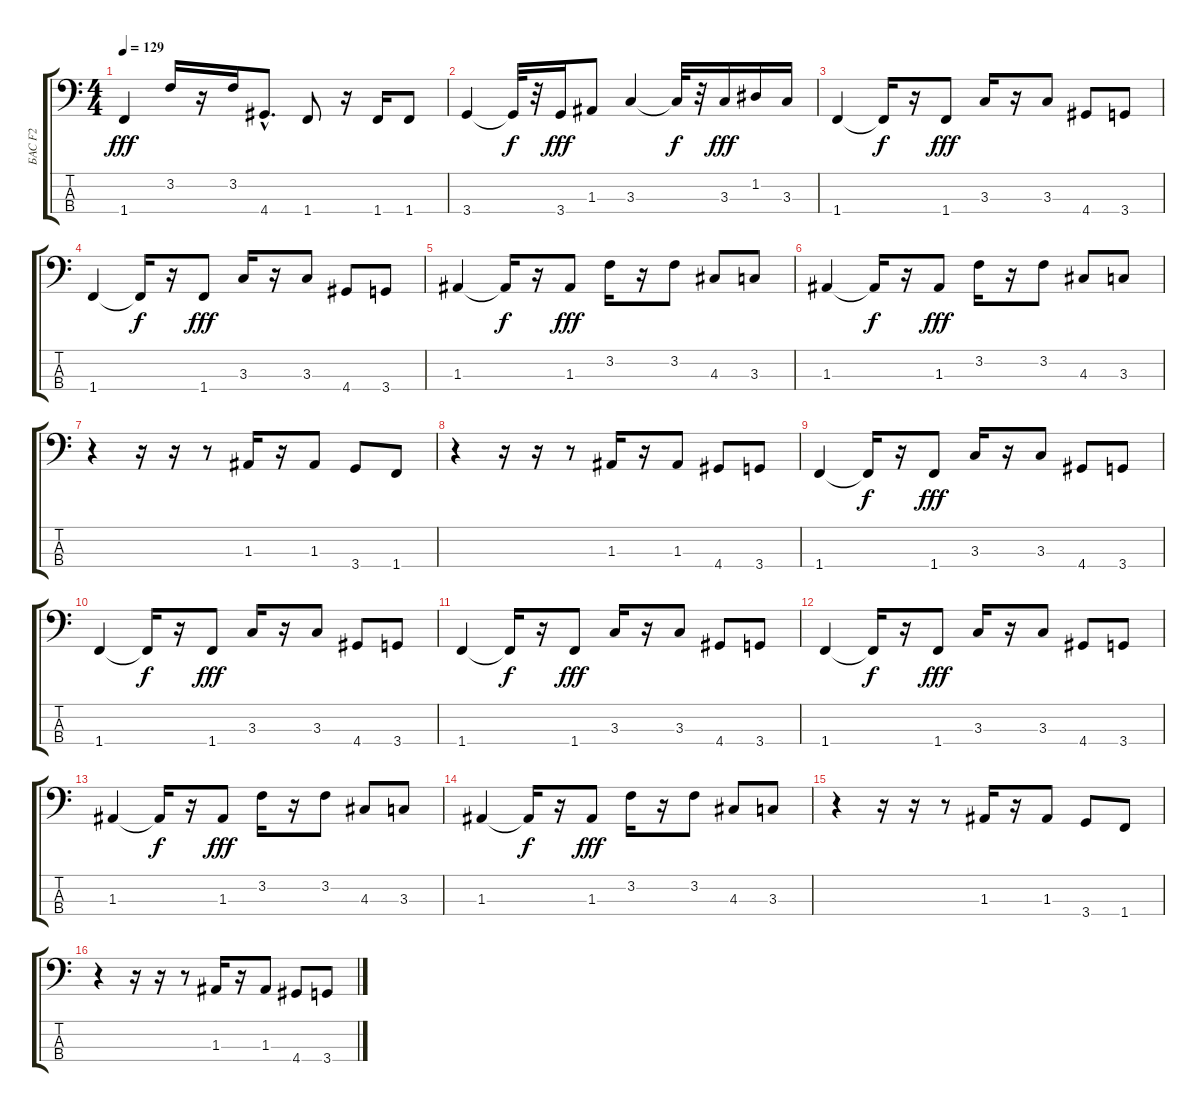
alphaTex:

\track ("БАС F2" "БАС F2") {instrument synthbass2}
\staff {score tabs}
\tuning (G2 D2 A1 E1) {hide}
\ts (4 4)
\tempo 129
\clef f4
\ks c
1.4.4{dy fff} 3.2.16 r.16 3.2.16 4.4{hac}.8{d} 1.4.8 r.16 1.4.16 1.4.8 |
3.4.4 3.4{t}.32{dy f} r.32 3.4.16{dy fff} 1.3.8 3.3.4 3.3{t}.32{dy f} r.32 3.3.16{dy fff} 1.2.16 3.3.16 |
1.4.4 1.4{t}.16{dy f} r.16 1.4.8{dy fff} 3.3.16 r.16 3.3.8 4.4.8 3.4.8 |
1.4.4 1.4{t}.16{dy f} r.16 1.4.8{dy fff} 3.3.16 r.16 3.3.8 4.4.8 3.4.8 |
1.3.4 1.3{t}.16{dy f} r.16 1.3.8{dy fff} 3.2.16 r.16 3.2.8 4.3.8 3.3.8 |
1.3.4 1.3{t}.16{dy f} r.16 1.3.8{dy fff} 3.2.16 r.16 3.2.8 4.3.8 3.3.8 |
r.4 r.16 r.16 r.8 1.3.16 r.16 1.3.8 3.4.8 1.4.8 |
r.4 r.16 r.16 r.8 1.3.16 r.16 1.3.8 4.4.8 3.4.8 |
1.4.4 1.4{t}.16{dy f} r.16 1.4.8{dy fff} 3.3.16 r.16 3.3.8 4.4.8 3.4.8 |
1.4.4 1.4{t}.16{dy f} r.16 1.4.8{dy fff} 3.3.16 r.16 3.3.8 4.4.8 3.4.8 |
1.4.4 1.4{t}.16{dy f} r.16 1.4.8{dy fff} 3.3.16 r.16 3.3.8 4.4.8 3.4.8 |
1.4.4 1.4{t}.16{dy f} r.16 1.4.8{dy fff} 3.3.16 r.16 3.3.8 4.4.8 3.4.8 |
1.3.4 1.3{t}.16{dy f} r.16 1.3.8{dy fff} 3.2.16 r.16 3.2.8 4.3.8 3.3.8 |
1.3.4 1.3{t}.16{dy f} r.16 1.3.8{dy fff} 3.2.16 r.16 3.2.8 4.3.8 3.3.8 |
r.4 r.16 r.16 r.8 1.3.16 r.16 1.3.8 3.4.8 1.4.8 |
r.4 r.16 r.16 r.8 1.3.16 r.16 1.3.8 4.4.8 3.4.8
